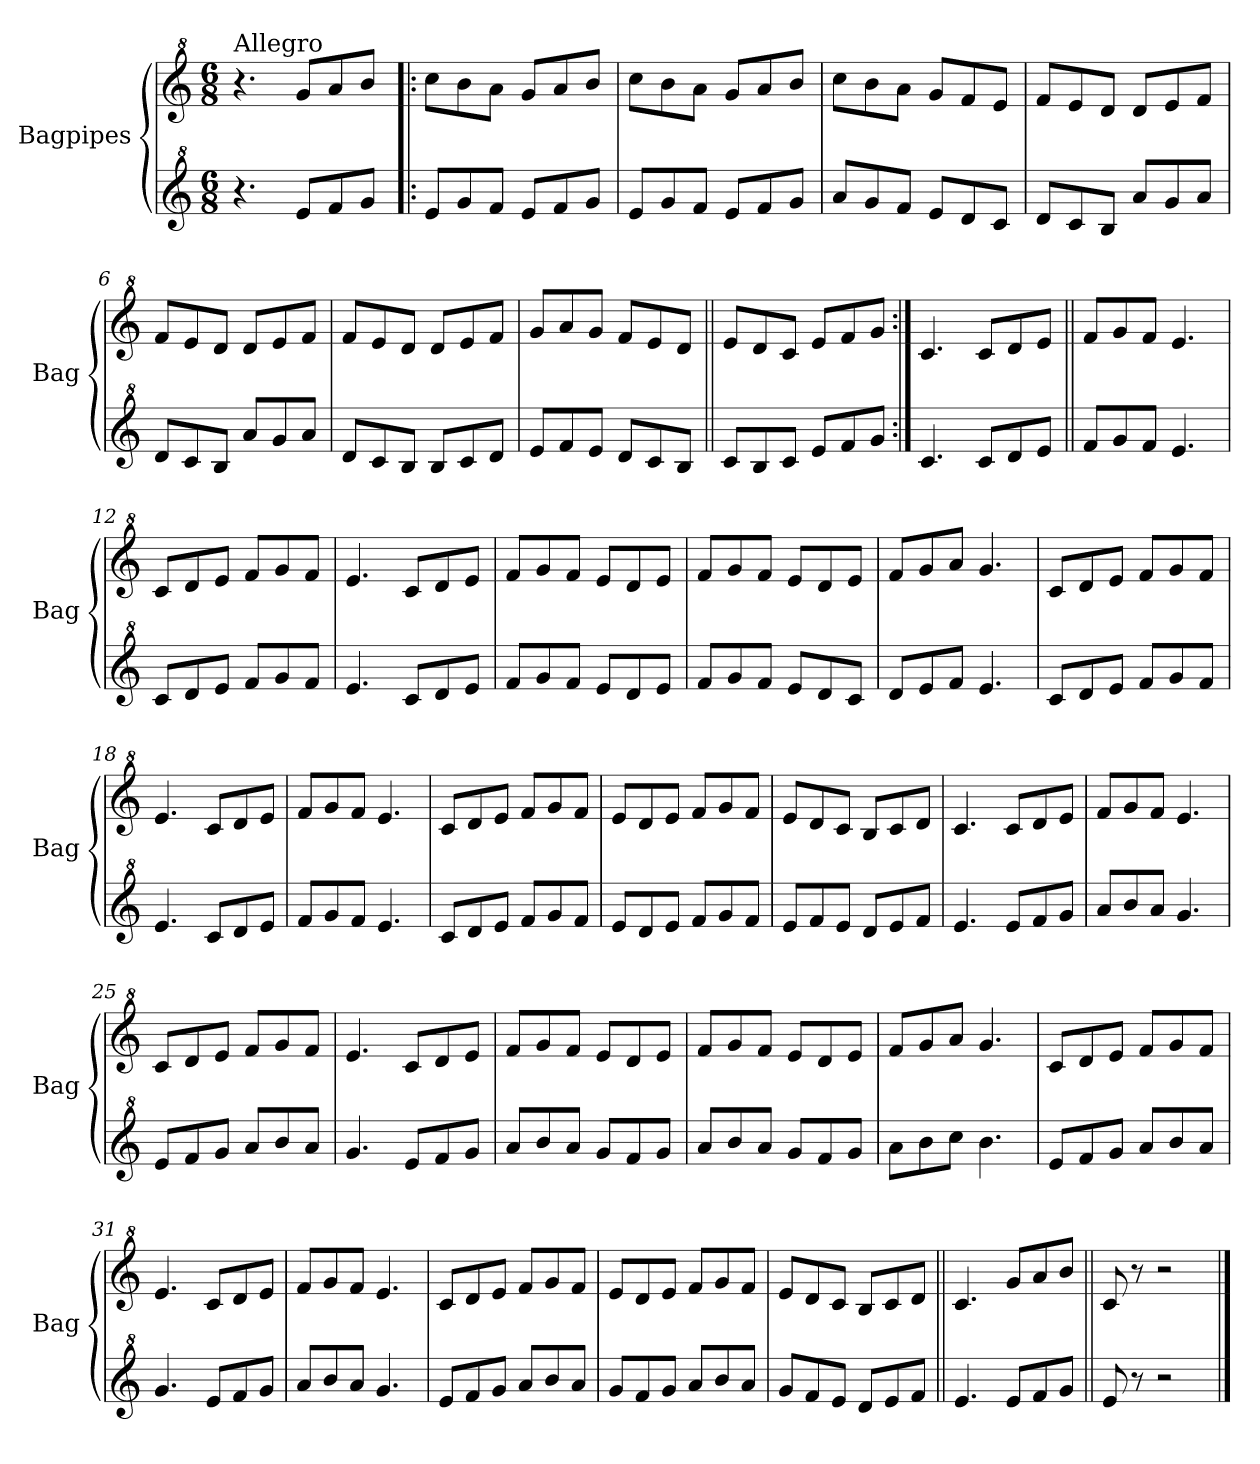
**kern	**kern
*part2	*part1
*staff2	*staff1
*I"Bagpipes	*I"Bagpipes
*I'Bag	*I'Bag
*clefG^2	*clefG^2
*k[]	*k[]
*C:	*C:
*M6/8	*M6/8
=1	=1
!	!LO:TX:a:t=Allegro
4.r	4.r
8ee/L	8gg/L
8ff/	8aa/
8gg/J	8bb/J
=2!|:	=2!|:
8ee/L	8ccc\L
8gg/	8bb\
8ff/J	8aa\J
8ee/L	8gg/L
8ff/	8aa/
8gg/J	8bb/J
=3	=3
8ee/L	8ccc\L
8gg/	8bb\
8ff/J	8aa\J
8ee/L	8gg/L
8ff/	8aa/
8gg/J	8bb/J
=4	=4
8aa/L	8ccc\L
8gg/	8bb\
8ff/J	8aa\J
8ee/L	8gg/L
8dd/	8ff/
8cc/J	8ee/J
=5	=5
8dd/L	8ff/L
8cc/	8ee/
8b/J	8dd/J
8aa/L	8dd/L
8gg/	8ee/
8aa/J	8ff/J
=6	=6
8dd/L	8ff/L
8cc/	8ee/
8b/J	8dd/J
8aa/L	8dd/L
8gg/	8ee/
8aa/J	8ff/J
!!LO:LB:g=z
=7	=7
8dd/L	8ff/L
8cc/	8ee/
8b/J	8dd/J
8b/L	8dd/L
8cc/	8ee/
8dd/J	8ff/J
=8	=8
8ee/L	8gg/L
8ff/	8aa/
8ee/J	8gg/J
8dd/L	8ff/L
8cc/	8ee/
8b/J	8dd/J
=9||	=9||
8cc/L	8ee/L
8b/	8dd/
8cc/J	8cc/J
8ee/L	8ee/L
8ff/	8ff/
8gg/J	8gg/J
=10:|!	=10:|!
4.cc/	4.cc/
8cc/L	8cc/L
8dd/	8dd/
8ee/J	8ee/J
=11||	=11||
8ff/L	8ff/L
8gg/	8gg/
8ff/J	8ff/J
4.ee/	4.ee/
=12	=12
8cc/L	8cc/L
8dd/	8dd/
8ee/J	8ee/J
8ff/L	8ff/L
8gg/	8gg/
8ff/J	8ff/J
=13	=13
4.ee/	4.ee/
8cc/L	8cc/L
8dd/	8dd/
8ee/J	8ee/J
!!LO:LB:g=z
=14	=14
8ff/L	8ff/L
8gg/	8gg/
8ff/J	8ff/J
8ee/L	8ee/L
8dd/	8dd/
8ee/J	8ee/J
=15	=15
8ff/L	8ff/L
8gg/	8gg/
8ff/J	8ff/J
8ee/L	8ee/L
8dd/	8dd/
8cc/J	8ee/J
=16	=16
8dd/L	8ff/L
8ee/	8gg/
8ff/J	8aa/J
4.ee/	4.gg/
=17	=17
8cc/L	8cc/L
8dd/	8dd/
8ee/J	8ee/J
8ff/L	8ff/L
8gg/	8gg/
8ff/J	8ff/J
=18	=18
4.ee/	4.ee/
8cc/L	8cc/L
8dd/	8dd/
8ee/J	8ee/J
=19	=19
8ff/L	8ff/L
8gg/	8gg/
8ff/J	8ff/J
4.ee/	4.ee/
=20	=20
8cc/L	8cc/L
8dd/	8dd/
8ee/J	8ee/J
8ff/L	8ff/L
8gg/	8gg/
8ff/J	8ff/J
!!LO:LB:g=z
=21	=21
8ee/L	8ee/L
8dd/	8dd/
8ee/J	8ee/J
8ff/L	8ff/L
8gg/	8gg/
8ff/J	8ff/J
=22	=22
8ee/L	8ee/L
8ff/	8dd/
8ee/J	8cc/J
8dd/L	8b/L
8ee/	8cc/
8ff/J	8dd/J
=23	=23
4.ee/	4.cc/
8ee/L	8cc/L
8ff/	8dd/
8gg/J	8ee/J
=24	=24
8aa/L	8ff/L
8bb/	8gg/
8aa/J	8ff/J
4.gg/	4.ee/
=25	=25
8ee/L	8cc/L
8ff/	8dd/
8gg/J	8ee/J
8aa/L	8ff/L
8bb/	8gg/
8aa/J	8ff/J
=26	=26
4.gg/	4.ee/
8ee/L	8cc/L
8ff/	8dd/
8gg/J	8ee/J
=27	=27
8aa/L	8ff/L
8bb/	8gg/
8aa/J	8ff/J
8gg/L	8ee/L
8ff/	8dd/
8gg/J	8ee/J
!!LO:LB:g=z
=28	=28
8aa/L	8ff/L
8bb/	8gg/
8aa/J	8ff/J
8gg/L	8ee/L
8ff/	8dd/
8gg/J	8ee/J
=29	=29
8aa\L	8ff/L
8bb\	8gg/
8ccc\J	8aa/J
4.bb\	4.gg/
=30	=30
8ee/L	8cc/L
8ff/	8dd/
8gg/J	8ee/J
8aa/L	8ff/L
8bb/	8gg/
8aa/J	8ff/J
=31	=31
4.gg/	4.ee/
8ee/L	8cc/L
8ff/	8dd/
8gg/J	8ee/J
=32	=32
8aa/L	8ff/L
8bb/	8gg/
8aa/J	8ff/J
4.gg/	4.ee/
=33	=33
8ee/L	8cc/L
8ff/	8dd/
8gg/J	8ee/J
8aa/L	8ff/L
8bb/	8gg/
8aa/J	8ff/J
=34	=34
8gg/L	8ee/L
8ff/	8dd/
8gg/J	8ee/J
8aa/L	8ff/L
8bb/	8gg/
8aa/J	8ff/J
!!LO:PB:g=z
=35	=35
8gg/L	8ee/L
8ff/	8dd/
8ee/J	8cc/J
8dd/L	8b/L
8ee/	8cc/
8ff/J	8dd/J
=36||	=36||
4.ee/	4.cc/
8ee/L	8gg/L
8ff/	8aa/
8gg/J	8bb/J
=37||	=37||
8ee/	8cc/
8r	8r
2r	2r
==	==
*-	*-
